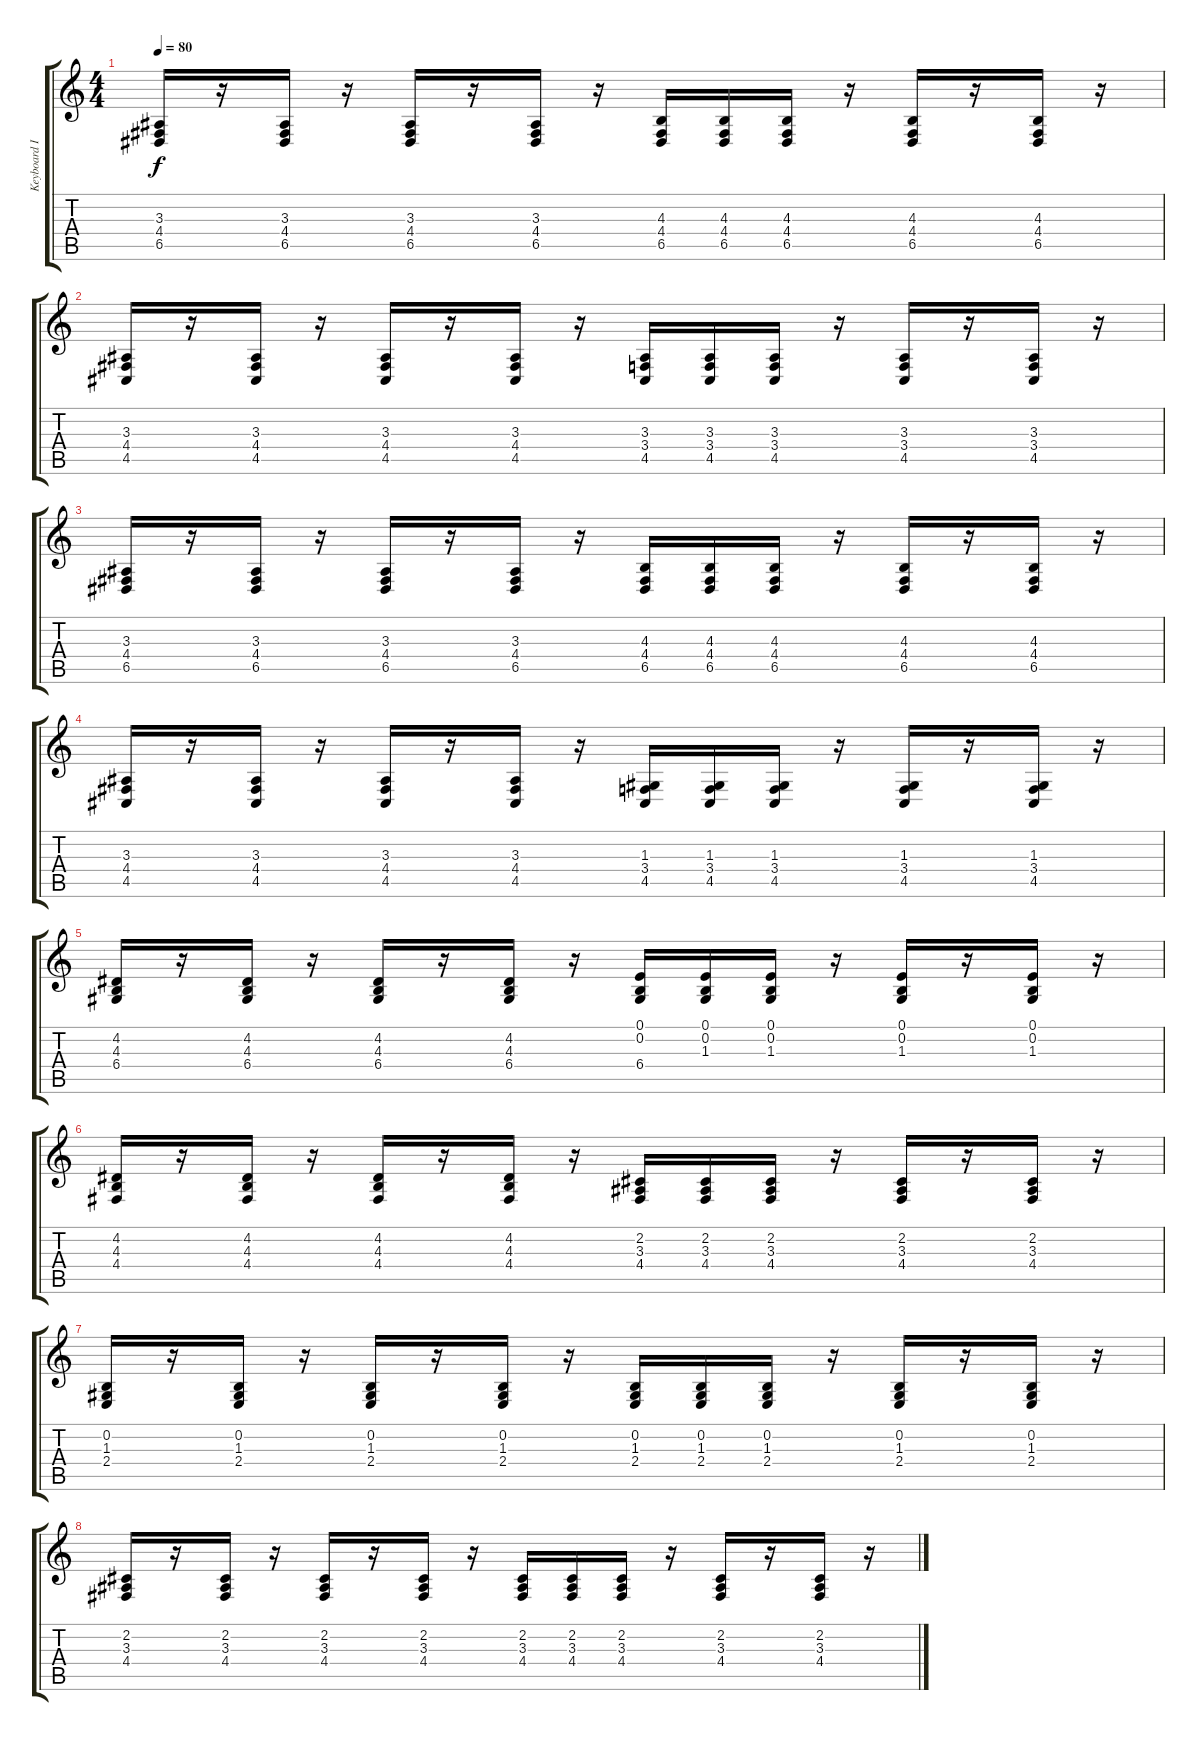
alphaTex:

\track ("Keyboard IV" "Keyboard I") {instrument stringensemble1}
\staff {score tabs}
\tuning (E4 B3 G3 D3 A2 E2) {hide}
\ts (4 4)
\tempo 80
\clef g2
\ks c
(3.3 4.4 6.5).16{dy f} r.16 (3.3 4.4 6.5).16 r.16 (3.3 4.4 6.5).16 r.16 (3.3 4.4 6.5).16 r.16 (4.3 4.4 6.5).16 (4.3 4.4 6.5).16 (4.3 4.4 6.5).16 r.16 (4.3 4.4 6.5).16 r.16 (4.3 4.4 6.5).16 r.16 |
(3.3 4.4 4.5).16 r.16 (3.3 4.4 4.5).16 r.16 (3.3 4.4 4.5).16 r.16 (3.3 4.4 4.5).16 r.16 (3.3 3.4 4.5).16 (3.3 3.4 4.5).16{txt ""} (3.3 3.4 4.5).16 r.16 (3.3 3.4 4.5).16 r.16 (3.3 3.4 4.5).16 r.16 |
(3.3 4.4 6.5).16 r.16 (3.3 4.4 6.5).16 r.16 (3.3 4.4 6.5).16 r.16 (3.3 4.4 6.5).16 r.16 (4.3 4.4 6.5).16 (4.3 4.4 6.5).16 (4.3 4.4 6.5).16 r.16 (4.3 4.4 6.5).16 r.16 (4.3 4.4 6.5).16 r.16 |
(3.3 4.4 4.5).16 r.16 (3.3 4.4 4.5).16 r.16 (3.3 4.4 4.5).16 r.16 (3.3 4.4 4.5).16 r.16 (1.3 3.4 4.5).16 (1.3 3.4 4.5).16 (1.3 3.4 4.5).16 r.16 (1.3 3.4 4.5).16 r.16 (1.3 3.4 4.5).16 r.16 |
(4.2 4.3 6.4).16 r.16 (4.2 4.3 6.4).16 r.16 (4.2 4.3 6.4).16 r.16 (4.2 4.3 6.4).16 r.16 (0.1 0.2 6.4).16 (0.1 0.2 1.3).16 (0.1 0.2 1.3).16 r.16 (0.1 0.2 1.3).16 r.16 (0.1 0.2 1.3).16 r.16 |
(4.2 4.3 4.4).16 r.16 (4.2 4.3 4.4).16 r.16 (4.2 4.3 4.4).16 r.16 (4.2 4.3 4.4).16 r.16 (2.2 3.3 4.4).16 (2.2 3.3 4.4).16 (2.2 3.3 4.4).16 r.16 (2.2 3.3 4.4).16 r.16 (2.2 3.3 4.4).16 r.16 |
(0.2 1.3 2.4).16 r.16 (0.2 1.3 2.4).16 r.16 (0.2 1.3 2.4).16 r.16 (0.2 1.3 2.4).16 r.16 (0.2 1.3 2.4).16 (0.2 1.3 2.4).16 (0.2 1.3 2.4).16 r.16 (0.2 1.3 2.4).16 r.16 (0.2 1.3 2.4).16 r.16 |
(2.2 3.3 4.4).16 r.16 (2.2 3.3 4.4).16 r.16 (2.2 3.3 4.4).16 r.16 (2.2 3.3 4.4).16 r.16 (2.2 3.3 4.4).16 (2.2 3.3 4.4).16 (2.2 3.3 4.4).16 r.16 (2.2 3.3 4.4).16 r.16 (2.2 3.3 4.4).16 r.16
